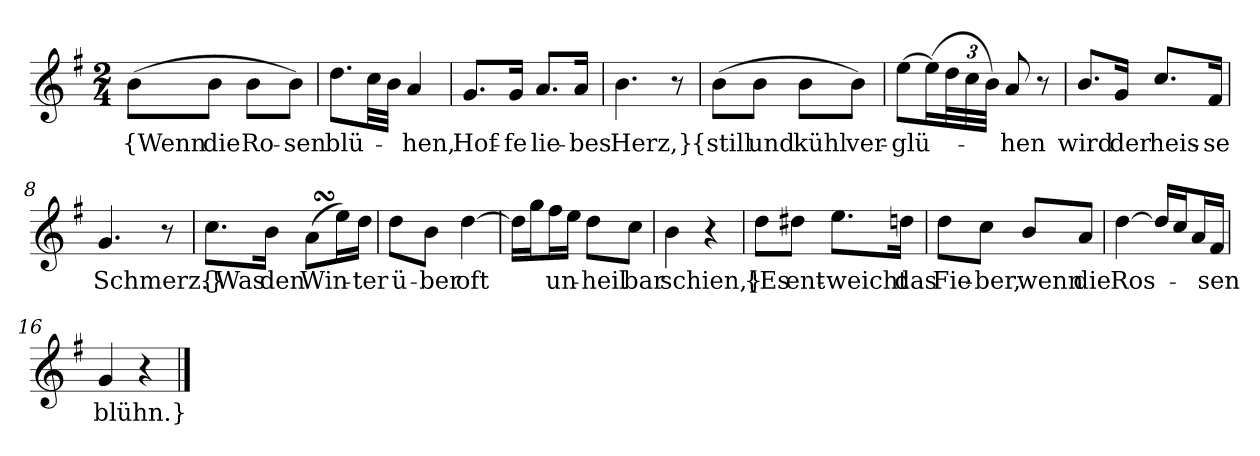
**kern	**text
*part1	*part1
*staff1	*staff1
*clefG2	*
*k[f#]	*
*M2/4	*
=1	=1
(8b\L	{Wenn
8b\J	die
8b\L	Ro-
8b\J)	-sen
=2	=2
8.dd\L	blü-
32cc\LL	.
32b\JJJ	.
4a	-hen,
=3	=3
8.g/L	Hof-
16g/Jk	-fe
8.a/L	lie-
16a/Jk	-bes
=4	=4
4.b	Herz,}
8r	.
=5	=5
(8b\L	{still
8b\J	und
8b\L	kühl
8b\J)	ver-
=6	=6
[8ee\L	-glü-
(16ee\L]	.
48dd\L	.
48cc\	.
48b\JJJ)	.
8a	-hen
8r	.
=7	=7
8.b/L	wird
16g/Jk	der
8.cc/L	heis-
16f#/Jk	-se
=8	=8
4.g	Schmerz.}
8r	.
=9	=9
8.cc\L	{Was
16b\Jk	den
(8aSSS\L	Win-
16ee\L)	.
16dd\JJ	-ter
=10	=10
8dd\L	ü-
8b\J	-ber
[4dd	oft
=11	=11
16dd\LL]	.
16gg\J	.
16ff#\L	.
16ee\JJ	un-
8dd\L	-heil
8cc\J	-bar
=12	=12
4b	schien,}
4r	.
=13	=13
8dd\L	{Es
8dd#X\J	ent-
8.ee\L	-weicht
16ddn\Jk	das
=14	=14
8dd\L	Fie-
8cc\J	-ber,
8b/L	wenn
8a/J	die
=15	=15
[4dd	Ros-
16dd/LL]	.
16cc/J	.
16a/L	.
16f#/JJ	-sen
=16	=16
4g	blühn.}
4r	.
==	==
*-	*-
